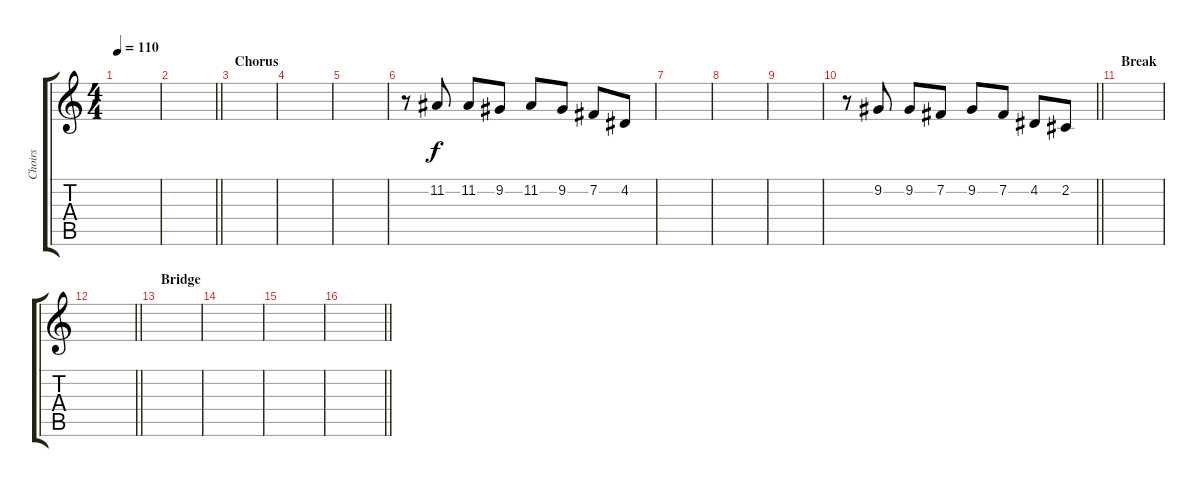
\track ("Choirs" "Choirs") {instrument stringensemble1}
\staff {score tabs}
\tuning (E4 B3 G3 D3 A2 E2) {hide}
\ts (4 4)
\tempo 110
\clef g2
\ks c
|
\barLineRight lightlight
|
\section ("" "Chorus")
|
|
|
r.8 11.2.8 11.2.8 9.2.8 11.2.8 9.2.8 7.2.8 4.2.8 |
|
|
|
\barLineRight lightlight
r.8 9.2.8 9.2.8 7.2.8 9.2.8 7.2.8 4.2.8 2.2.8 |
\section ("" "Break")
|
\barLineRight lightlight
|
\section ("" "Bridge")
|
|
|
\barLineRight lightlight
